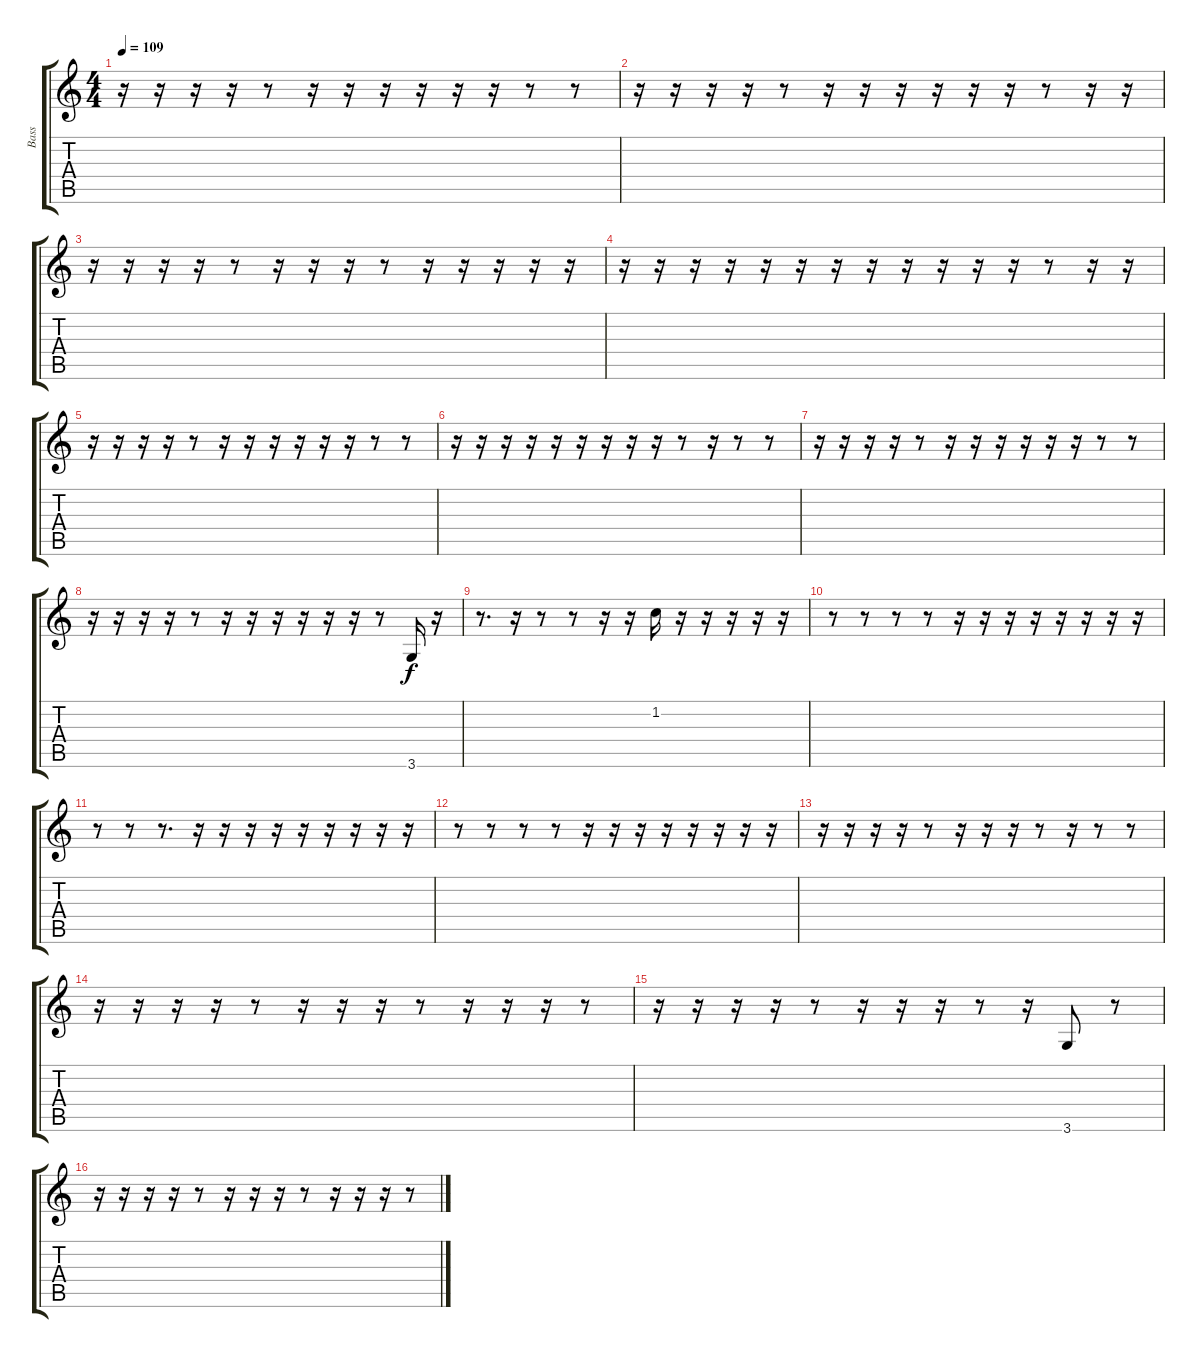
\track ("Bass" "Bass") {instrument slapbass1}
\staff {score tabs}
\tuning (E4 B3 G3 D3 A2 E2) {hide}
\ts (4 4)
\tempo 109
\clef g2
\ks c
r.16{dy f} r.16 r.16 r.16 r.8 r.16 r.16 r.16 r.16 r.16 r.16 r.8 r.8 |
r.16 r.16 r.16 r.16 r.8 r.16 r.16 r.16 r.16 r.16 r.16 r.8 r.16 r.16 |
r.16 r.16 r.16 r.16 r.8 r.16 r.16 r.16 r.8 r.16 r.16 r.16 r.16 r.16 |
r.16 r.16 r.16 r.16 r.16 r.16 r.16 r.16 r.16 r.16 r.16 r.16 r.8 r.16 r.16 |
r.16 r.16 r.16 r.16 r.8 r.16 r.16 r.16 r.16 r.16 r.16 r.8 r.8 |
r.16 r.16 r.16 r.16 r.16 r.16 r.16 r.16 r.16 r.8 r.16 r.8 r.8 |
r.16 r.16 r.16 r.16 r.8 r.16 r.16 r.16 r.16 r.16 r.16 r.8 r.8 |
r.16 r.16 r.16 r.16 r.8 r.16 r.16 r.16 r.16 r.16 r.16 r.8 3.6.16 r.16 |
r.8{d} r.16 r.8 r.8 r.16 r.16 1.2.16 r.16 r.16 r.16 r.16 r.16 |
r.8 r.8 r.8 r.8 r.16 r.16 r.16 r.16 r.16 r.16 r.16 r.16 |
r.8 r.8 r.8{d} r.16 r.16 r.16 r.16 r.16 r.16 r.16 r.16 r.16 |
r.8 r.8 r.8 r.8 r.16 r.16 r.16 r.16 r.16 r.16 r.16 r.16 |
r.16 r.16 r.16 r.16 r.8 r.16 r.16 r.16 r.8 r.16 r.8 r.8 |
r.16 r.16 r.16 r.16 r.8 r.16 r.16 r.16 r.8 r.16 r.16 r.16 r.8 |
r.16 r.16 r.16 r.16 r.8 r.16 r.16 r.16 r.8 r.16 3.6.8 r.8 |
r.16 r.16 r.16 r.16 r.8 r.16 r.16 r.16 r.8 r.16 r.16 r.16 r.8
